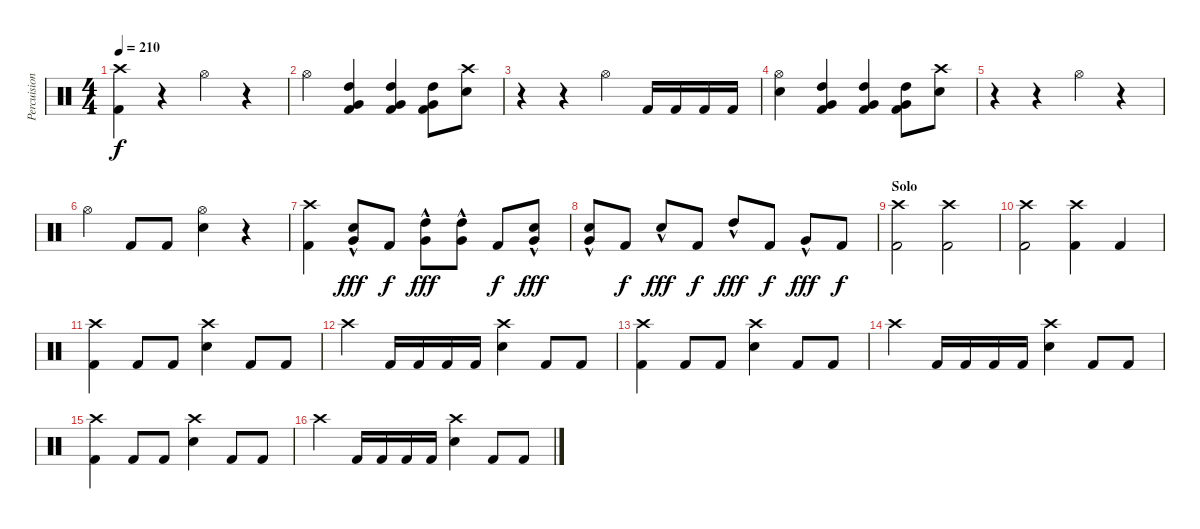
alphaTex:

\track ("Percuision" "Percuision") {instrument percussion}
\staff {score}
\articulation defaults
\ts (4 4)
\tempo 210
\clef neutral
\ks c
("Crash high (hit)" "Kick (hit) 2").4{dy f} r.4 "Hi-Hat (open)".4 r.4 |
"Hi-Hat (open)".4 ("Very Low Tom (hit)" "High Tom (hit)" "Kick (hit) 2").4 ("Very Low Tom (hit)" "High Tom (hit)" "Kick (hit) 2").4 ("Very Low Tom (hit)" "High Tom (hit)" "Kick (hit) 2").8 ("Crash high (hit)" "Electric Snare (hit)").8 |
r.4 r.4 "Hi-Hat (open)".4 "Kick (hit) 2".16 "Kick (hit) 2".16 "Kick (hit) 2".16 "Kick (hit) 2".16 |
("Hi-Hat (open)" "Electric Snare (hit)").4 ("Very Low Tom (hit)" "High Tom (hit)" "Kick (hit) 2").4 ("Very Low Tom (hit)" "High Tom (hit)" "Kick (hit) 2").4 ("Very Low Tom (hit)" "High Tom (hit)" "Kick (hit) 2").8 ("Crash high (hit)" "Electric Snare (hit)").8 |
r.4 r.4 "Hi-Hat (open)".4 r.4 |
"Hi-Hat (open)".4 "Kick (hit) 2".8 "Kick (hit) 2".8 ("Hi-Hat (open)" "Electric Snare (hit)").4 r.4 |
("Crash high (hit)" "Kick (hit) 2").4 ("Very Low Tom (hit)" "Electric Snare (hit)"{hac}).8{dy fff} "Kick (hit) 2".8{dy f} ("High Tom (hit)"{hac} "Very Low Tom (hit)").8{dy fff} ("High Tom (hit)"{hac} "Very Low Tom (hit)").8 "Kick (hit) 2".8{dy f} ("Very Low Tom (hit)" "Electric Snare (hit)"{hac}).8{dy fff} |
("Very Low Tom (hit)" "Electric Snare (hit)"{hac}).8 "Kick (hit) 2".8{dy f} "Electric Snare (hit)"{hac}.8{dy fff} "Kick (hit) 2".8{dy f} "High Tom (hit)"{hac}.8{dy fff} "Kick (hit) 2".8{dy f} "Very Low Tom (hit)"{hac}.8{dy fff} "Kick (hit) 2".8{dy f} |
\section ("" "Solo")
("Crash high (hit)" "Kick (hit) 2").2 ("Crash high (hit)" "Kick (hit) 2").2 |
("Crash high (hit)" "Kick (hit) 2").2 ("Crash high (hit)" "Kick (hit) 2").4 "Kick (hit) 2".4 |
("Crash high (hit)" "Kick (hit) 2").4 "Kick (hit) 2".8 "Kick (hit) 2".8 ("Crash high (hit)" "Electric Snare (hit)").4 "Kick (hit) 2".8 "Kick (hit) 2".8 |
"Crash high (hit)".4 "Kick (hit) 2".16 "Kick (hit) 2".16 "Kick (hit) 2".16 "Kick (hit) 2".16 ("Crash high (hit)" "Electric Snare (hit)").4 "Kick (hit) 2".8 "Kick (hit) 2".8 |
("Crash high (hit)" "Kick (hit) 2").4 "Kick (hit) 2".8 "Kick (hit) 2".8 ("Crash high (hit)" "Electric Snare (hit)").4 "Kick (hit) 2".8 "Kick (hit) 2".8 |
"Crash high (hit)".4 "Kick (hit) 2".16 "Kick (hit) 2".16 "Kick (hit) 2".16 "Kick (hit) 2".16 ("Crash high (hit)" "Electric Snare (hit)").4 "Kick (hit) 2".8 "Kick (hit) 2".8 |
("Crash high (hit)" "Kick (hit) 2").4 "Kick (hit) 2".8 "Kick (hit) 2".8 ("Crash high (hit)" "Electric Snare (hit)").4 "Kick (hit) 2".8 "Kick (hit) 2".8 |
"Crash high (hit)".4 "Kick (hit) 2".16 "Kick (hit) 2".16 "Kick (hit) 2".16 "Kick (hit) 2".16 ("Crash high (hit)" "Electric Snare (hit)").4 "Kick (hit) 2".8 "Kick (hit) 2".8
